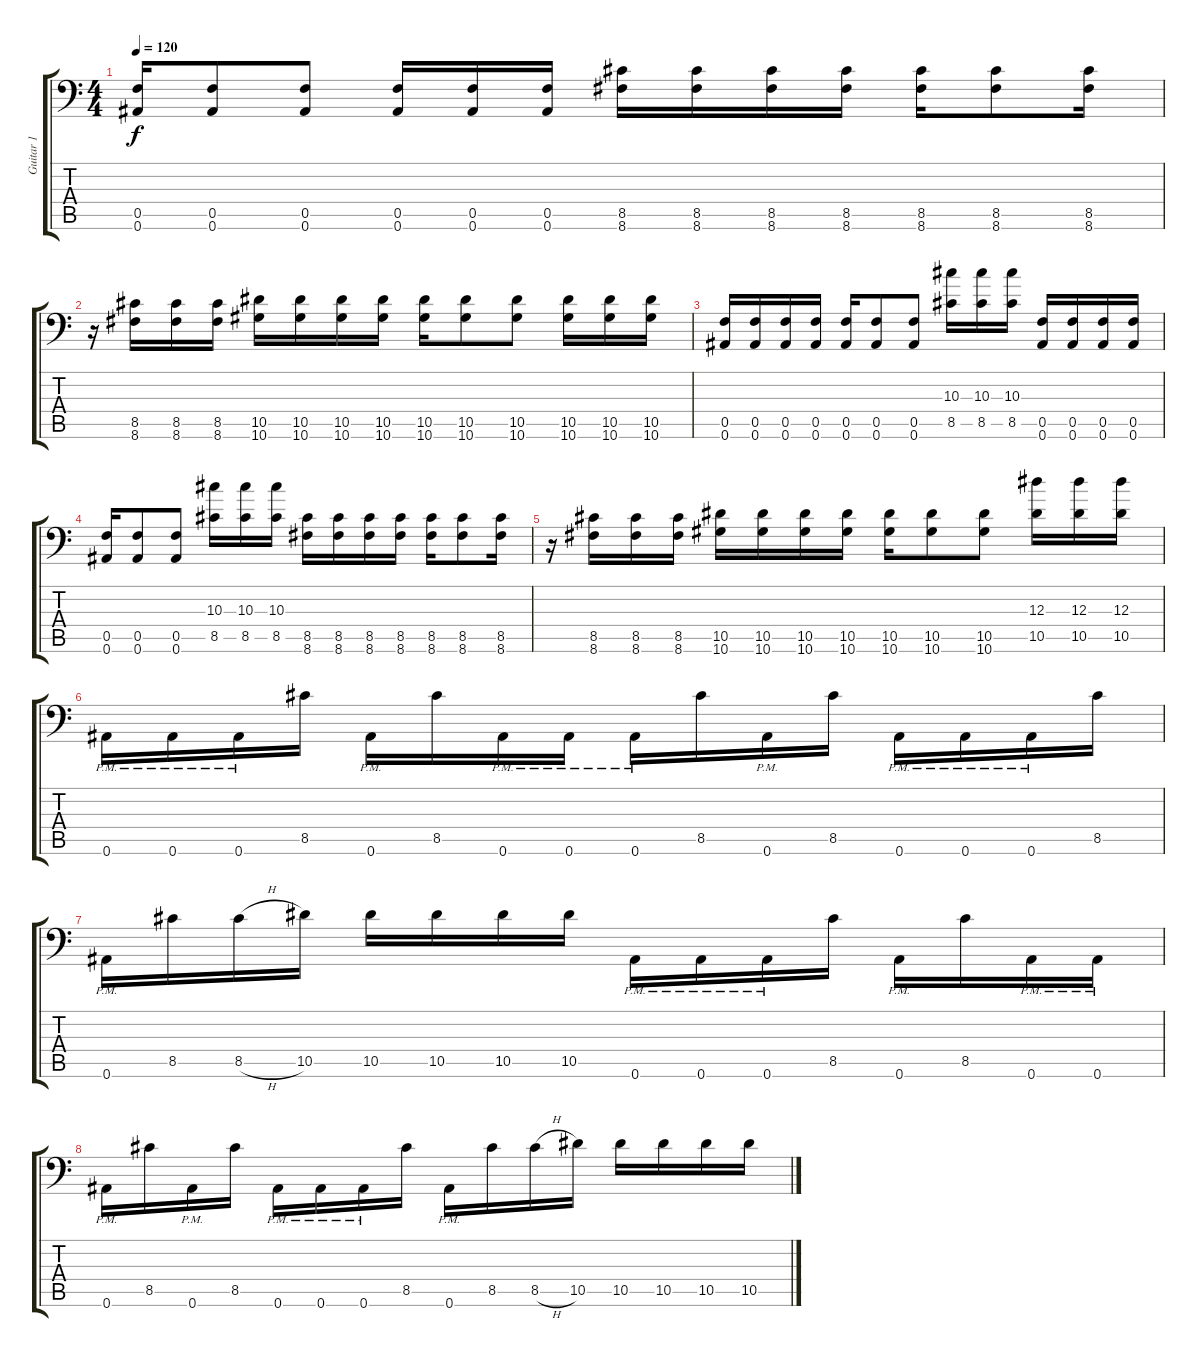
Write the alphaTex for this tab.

\track ("Guitar 1" "Guitar 1") {instrument distortionguitar}
\staff {score tabs}
\tuning (C4 G3 Eb3 Bb2 F2 Bb1) {hide}
\ts (4 4)
\tempo 120
\clef f4
\ks c
(0.5 0.6).16{dy f} (0.5 0.6).8 (0.5 0.6).8 (0.5 0.6).16 (0.5 0.6).16 (0.5 0.6).16 (8.5 8.6).16 (8.5 8.6).16 (8.5 8.6).16 (8.5 8.6).16 (8.5 8.6).16 (8.5 8.6).8 (8.5 8.6).16 |
r.16 (8.5 8.6).16 (8.5 8.6).16 (8.5 8.6).16 (10.5 10.6).16 (10.5 10.6).16 (10.5 10.6).16 (10.5 10.6).16 (10.5 10.6).16 (10.5 10.6).8 (10.5 10.6).8 (10.5 10.6).16 (10.5 10.6).16 (10.5 10.6).16 |
(0.5 0.6).16 (0.5 0.6).16 (0.5 0.6).16 (0.5 0.6).16 (0.5 0.6).16 (0.5 0.6).8 (0.5 0.6).8 (10.3 8.5).16 (10.3 8.5).16 (10.3 8.5).16 (0.5 0.6).16 (0.5 0.6).16 (0.5 0.6).16 (0.5 0.6).16 |
(0.5 0.6).16 (0.5 0.6).8 (0.5 0.6).8 (10.3 8.5).16 (10.3 8.5).16 (10.3 8.5).16 (8.5 8.6).16 (8.5 8.6).16 (8.5 8.6).16 (8.5 8.6).16 (8.5 8.6).16 (8.5 8.6).8 (8.5 8.6).16 |
r.16 (8.5 8.6).16 (8.5 8.6).16 (8.5 8.6).16 (10.5 10.6).16 (10.5 10.6).16 (10.5 10.6).16 (10.5 10.6).16 (10.5 10.6).16 (10.5 10.6).8 (10.5 10.6).8 (12.3 10.5).16 (12.3 10.5).16 (12.3 10.5).16 |
0.6{pm}.16 0.6{pm}.16 0.6{pm}.16 8.5.16 0.6{pm}.16 8.5.16 0.6{pm}.16 0.6{pm}.16 0.6{pm}.16 8.5.16 0.6{pm}.16 8.5.16 0.6{pm}.16 0.6{pm}.16 0.6{pm}.16 8.5.16 |
0.6{pm}.16 8.5.16 8.5{h}.16 10.5.16 10.5.16 10.5.16 10.5.16 10.5.16 0.6{pm}.16 0.6{pm}.16 0.6{pm}.16 8.5.16 0.6{pm}.16 8.5.16 0.6{pm}.16 0.6{pm}.16 |
0.6{pm}.16 8.5.16 0.6{pm}.16 8.5.16 0.6{pm}.16 0.6{pm}.16 0.6{pm}.16 8.5.16 0.6{pm}.16 8.5.16 8.5{h}.16 10.5.16 10.5.16 10.5.16 10.5.16 10.5.16
